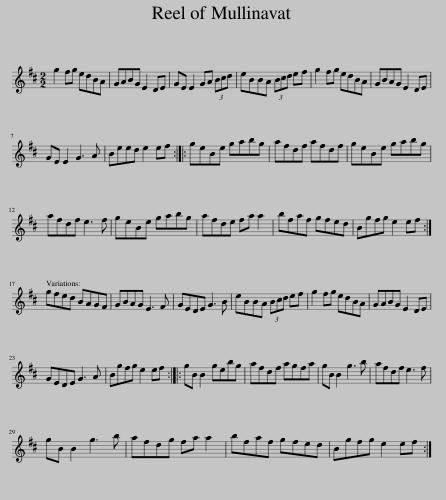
X:1
L:1/8
M:2/2
I:linebreak $
K:D
V:1 treble
V:1
 g2 fg edBA | GABG E2 DE | GE E2 GA (3Bcd | eBBA (3Bcd ef | g2 fg edBA | %5
 GBAG E2 DE |$ GE E2 G3 A | Beed e2 ef :: geBe gabg | afdf afdf | %10
 geBe gabg |$ afdf e3 f | geBe gabg | afde fa a2 | bfaf gfed | %15
 Bgfg e2 ef :|$ gfed BAGF | GBAG E3 F | GEDE G3 B | eBBA (3Bcd ef | %20
 g2 fg edBA | GABG E2 DE |$ GEDE G3 A | Bgfg e2 ef :: gB B2 gebg | %25
 afdf agfa | gB B2 g3 b | afdf e3 f |$ gB B2 g3 b | afdg fa a2 | %30
 bfaf gfed | Bgfg e2 ef :| %32
